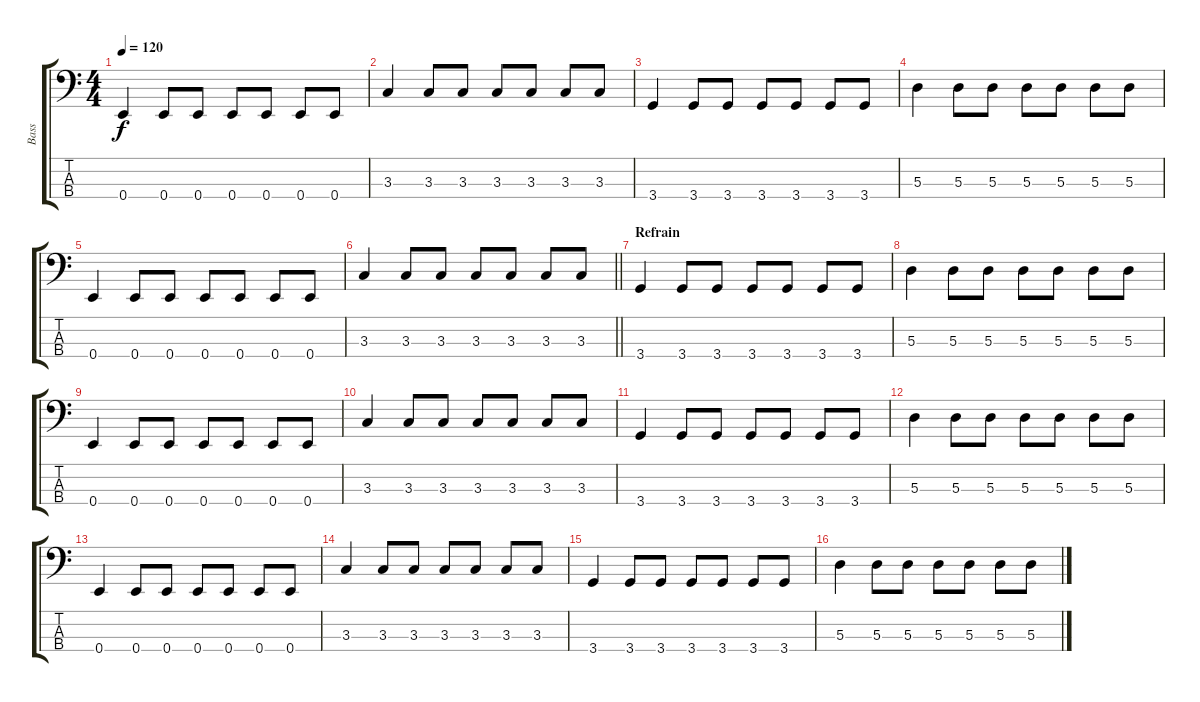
\track ("Bass" "Bass") {instrument electricbassfinger}
\staff {score tabs}
\tuning (G2 D2 A1 E1) {hide}
\ts (4 4)
\tempo 120
\clef f4
\ks c
0.4.4{dy f} 0.4.8 0.4.8 0.4.8 0.4.8 0.4.8 0.4.8 |
3.3.4 3.3.8 3.3.8 3.3.8 3.3.8 3.3.8 3.3.8 |
3.4.4 3.4.8 3.4.8 3.4.8 3.4.8 3.4.8 3.4.8 |
5.3.4 5.3.8 5.3.8 5.3.8 5.3.8 5.3.8 5.3.8 |
0.4.4 0.4.8 0.4.8 0.4.8 0.4.8 0.4.8 0.4.8 |
\barLineRight lightlight
3.3.4 3.3.8 3.3.8 3.3.8 3.3.8 3.3.8 3.3.8 |
\section ("" "Refrain")
3.4.4 3.4.8 3.4.8 3.4.8 3.4.8 3.4.8 3.4.8 |
5.3.4 5.3.8 5.3.8 5.3.8 5.3.8 5.3.8 5.3.8 |
0.4.4 0.4.8 0.4.8 0.4.8 0.4.8 0.4.8 0.4.8 |
3.3.4 3.3.8 3.3.8 3.3.8 3.3.8 3.3.8 3.3.8 |
3.4.4 3.4.8 3.4.8 3.4.8 3.4.8 3.4.8 3.4.8 |
5.3.4 5.3.8 5.3.8 5.3.8 5.3.8 5.3.8 5.3.8 |
0.4.4 0.4.8 0.4.8 0.4.8 0.4.8 0.4.8 0.4.8 |
3.3.4 3.3.8 3.3.8 3.3.8 3.3.8 3.3.8 3.3.8 |
3.4.4 3.4.8 3.4.8 3.4.8 3.4.8 3.4.8 3.4.8 |
5.3.4 5.3.8 5.3.8 5.3.8 5.3.8 5.3.8 5.3.8
